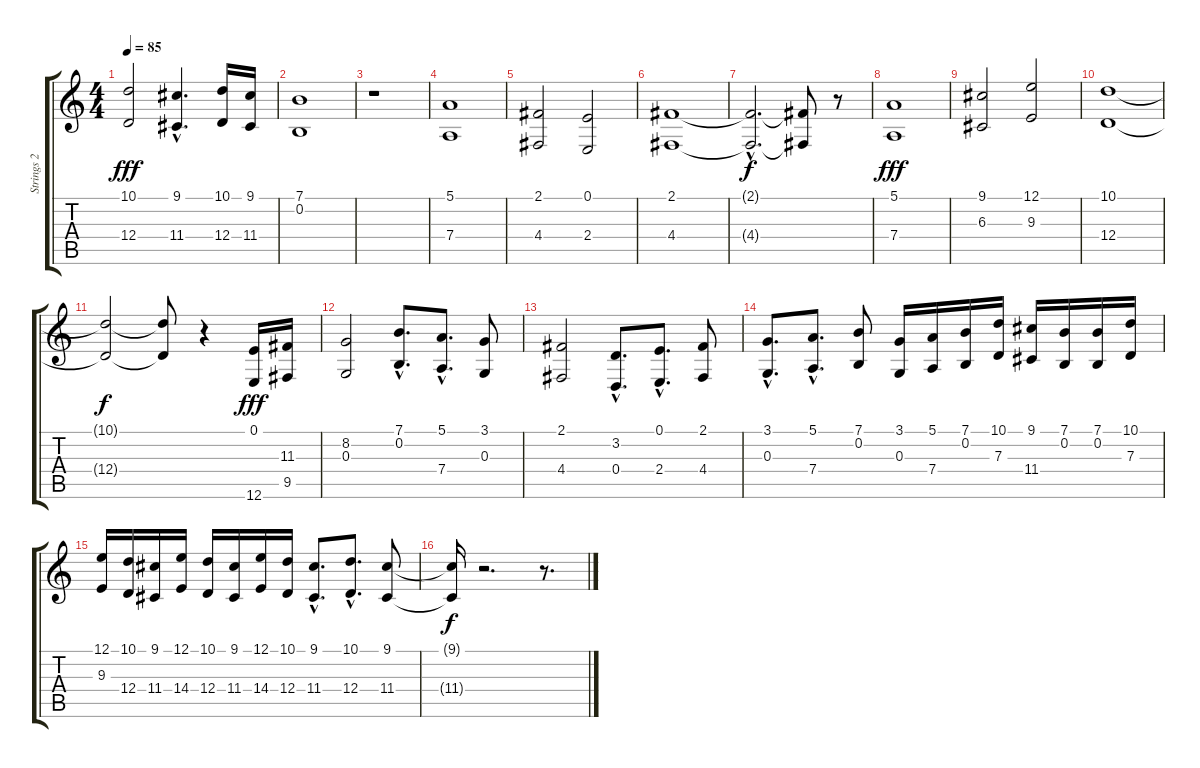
\track ("Strings 2" "Strings 2") {instrument synthstrings2}
\staff {score tabs}
\tuning (E4 B3 G3 D3 A2 E2) {hide}
\ts (4 4)
\tempo 85
\clef g2
\ks c
(10.1 12.4).2{dy fff} (9.1{hac} 11.4{hac}).4{d} (10.1 12.4).16 (9.1 11.4).16 |
(7.1 0.2).1 |
r.1 |
(5.1 7.4).1 |
(2.1 4.4).2 (0.1 2.4).2 |
(2.1 4.4).1 |
(2.1{hac t} 4.4{hac t}).2{d dy f} (2.1{t} 4.4{t}).8 r.8 |
(5.1 7.4).1{dy fff} |
(9.1 6.3).2 (12.1 9.3).2 |
(10.1 12.4).1 |
(10.1{t} 12.4{t}).2{dy f} (10.1{t} 12.4{t}).8 r.4 (0.1 12.6).16{dy fff} (11.3 9.5).16 |
(8.2 0.3).2 (7.1{hac} 0.2{hac}).8{d} (5.1{hac} 7.4{hac}).8{d} (3.1 0.3).8 |
(2.1 4.4).2 (3.2{hac} 0.4{hac}).8{d} (0.1{hac} 2.4{hac}).8{d} (2.1 4.4).8 |
(3.1{hac} 0.3{hac}).8{d} (5.1{hac} 7.4{hac}).8{d} (7.1 0.2).8 (3.1 0.3).16 (5.1 7.4).16 (7.1 0.2).16 (10.1 7.3).16 (9.1 11.4).16 (7.1 0.2).16 (7.1 0.2).16 (10.1 7.3).16 |
(12.1 9.3).16 (10.1 12.4).16 (9.1 11.4).16 (12.1 14.4).16 (10.1 12.4).16 (9.1 11.4).16 (12.1 14.4).16 (10.1 12.4).16 (9.1{hac} 11.4{hac}).8{d} (10.1{hac} 12.4{hac}).8{d} (9.1 11.4).8 |
(9.1{t} 11.4{t}).16{dy f} r.2{d} r.8{d}
